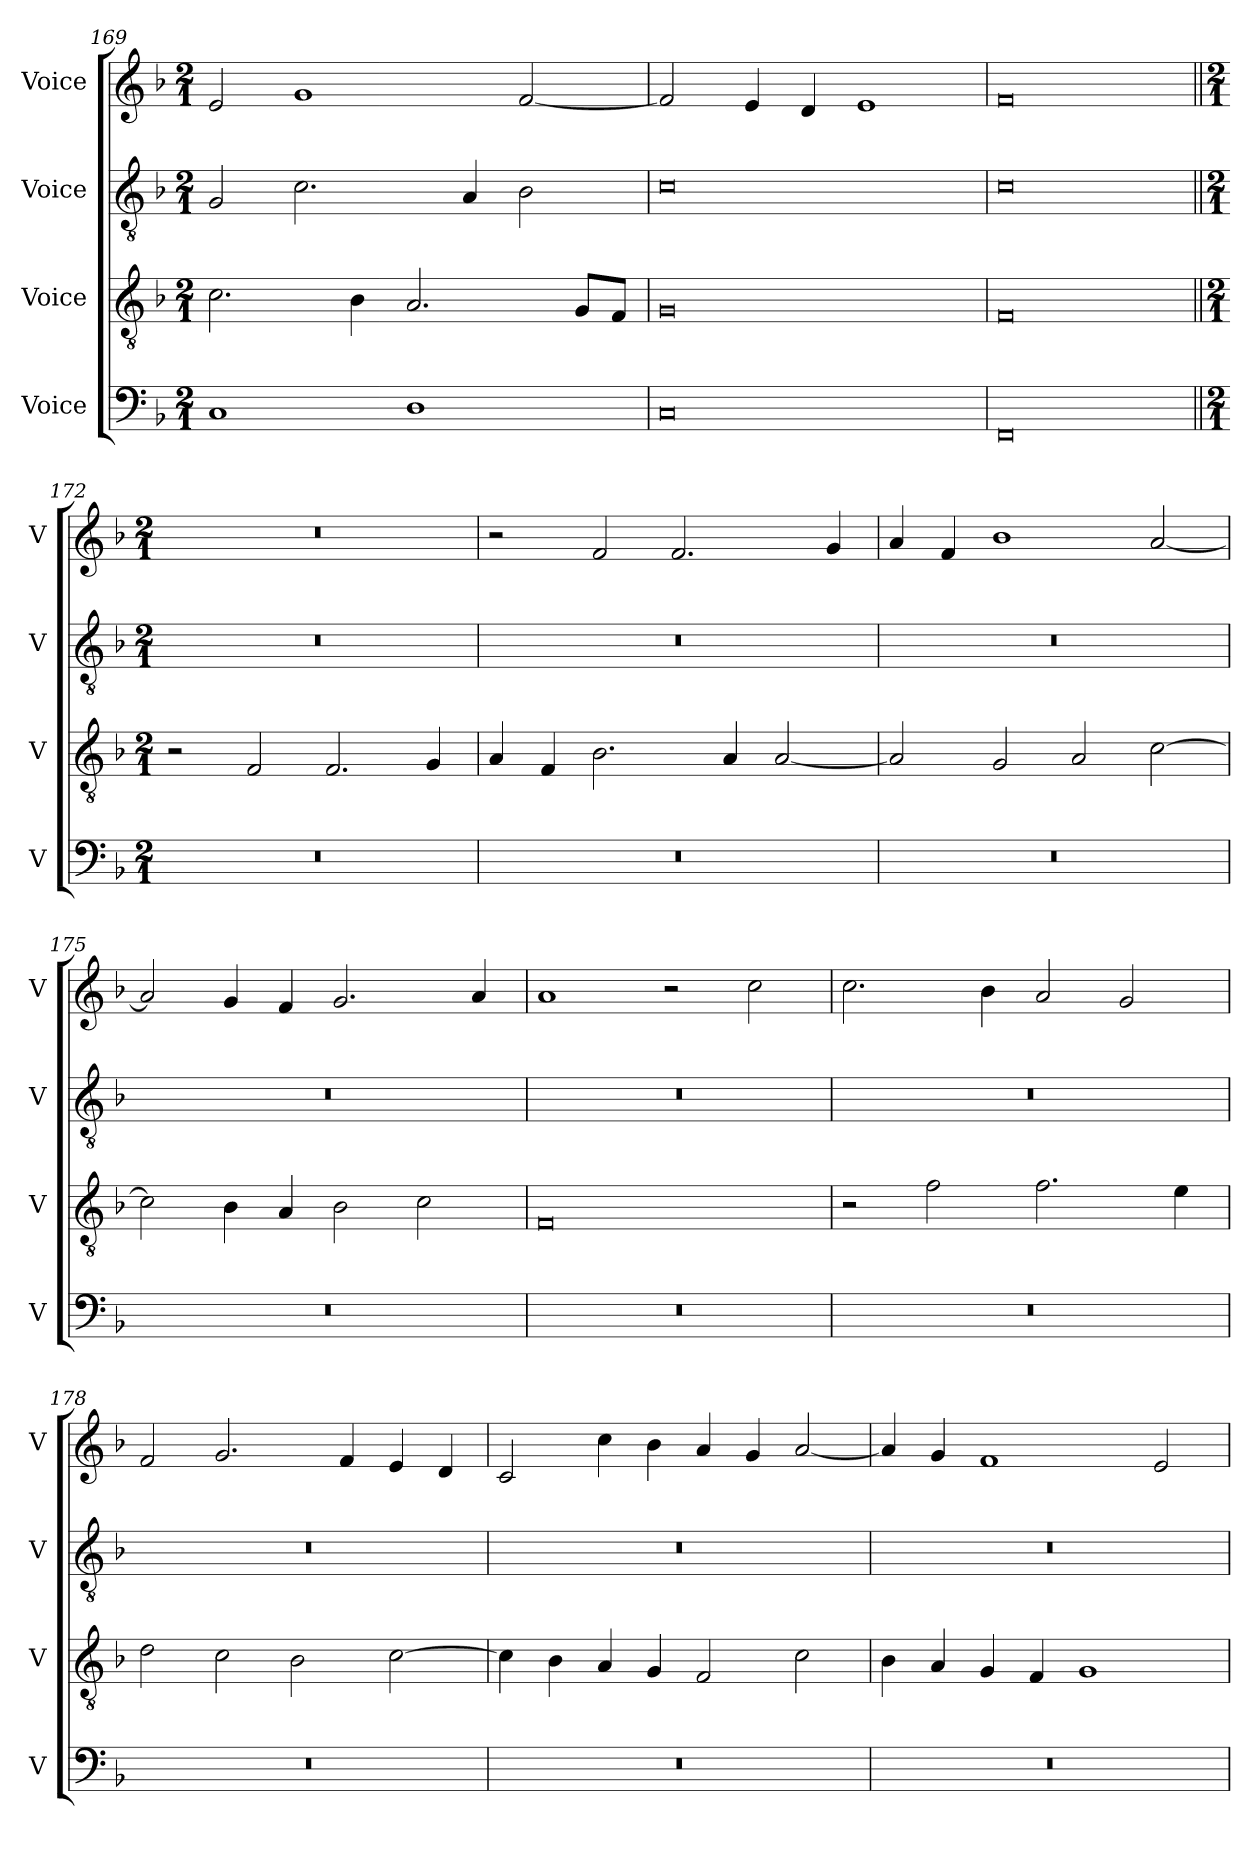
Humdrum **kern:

**kern	**kern	**kern	**kern
*part4	*part3	*part2	*part1
*staff4	*staff3	*staff2	*staff1
*I"Voice	*I"Voice	*I"Voice	*I"Voice
*I'V	*I'V	*I'V	*I'V
*clefF4	*clefGv2	*clefGv2	*clefG2
*k[b-]	*k[b-]	*k[b-]	*k[b-]
*M2/1	*M2/1	*M2/1	*M2/1
=169	=169	=169	=169
1C	2.c\	2G/	2e/
.	.	2.c\	1g
.	4B-\	.	.
1D	2.A/	.	.
.	.	4A/	.
.	.	2B-\	[2f/
.	8G/L	.	.
.	8F/J	.	.
=170	=170	=170	=170
0C	0G	0c	2f/]
.	.	.	4e/
.	.	.	4d/
.	.	.	1e
=171	=171	=171	=171
0FF	0F	0c	0f
!!LO:LB:g=z
=172||	=172||	=172||	=172||
*M2/1	*M2/1	*M2/1	*M2/1
0r	2r	0r	0r
.	2F/	.	.
.	2.F/	.	.
.	4G/	.	.
=173	=173	=173	=173
0r	4A/	0r	2r
.	4F/	.	.
.	2.B-\	.	2f/
.	.	.	2.f/
.	4A/	.	.
.	[2A/	.	.
.	.	.	4g/
=174	=174	=174	=174
0r	2A/]	0r	4a/
.	.	.	4f/
.	2G/	.	1b-
.	2A/	.	.
.	[2c\	.	[2a/
!!LO:LB:g=z
=175	=175	=175	=175
0r	2c\]	0r	2a/]
.	4B-\	.	4g/
.	4A/	.	4f/
.	2B-\	.	2.g/
.	2c\	.	.
.	.	.	4a/
=176	=176	=176	=176
0r	0F	0r	1a
.	.	.	2r
.	.	.	2cc\
=177	=177	=177	=177
0r	2r	0r	2.cc\
.	2f\	.	.
.	.	.	4b-\
.	2.f\	.	2a/
.	.	.	2g/
.	4e\	.	.
!!LO:LB:g=z
=178	=178	=178	=178
0r	2d\	0r	2f/
.	2c\	.	2.g/
.	2B-\	.	.
.	.	.	4f/
.	[2c\	.	4e/
.	.	.	4d/
=179	=179	=179	=179
0r	4c\]	0r	2c/
.	4B-\	.	.
.	4A/	.	4cc\
.	4G/	.	4b-\
.	2F/	.	4a/
.	.	.	4g/
.	2c\	.	[2a/
=180	=180	=180	=180
0r	4B-\	0r	4a/]
.	4A/	.	4g/
.	4G/	.	1f
.	4F/	.	.
.	1G	.	.
.	.	.	2e/
=	=	=	=
*-	*-	*-	*-
